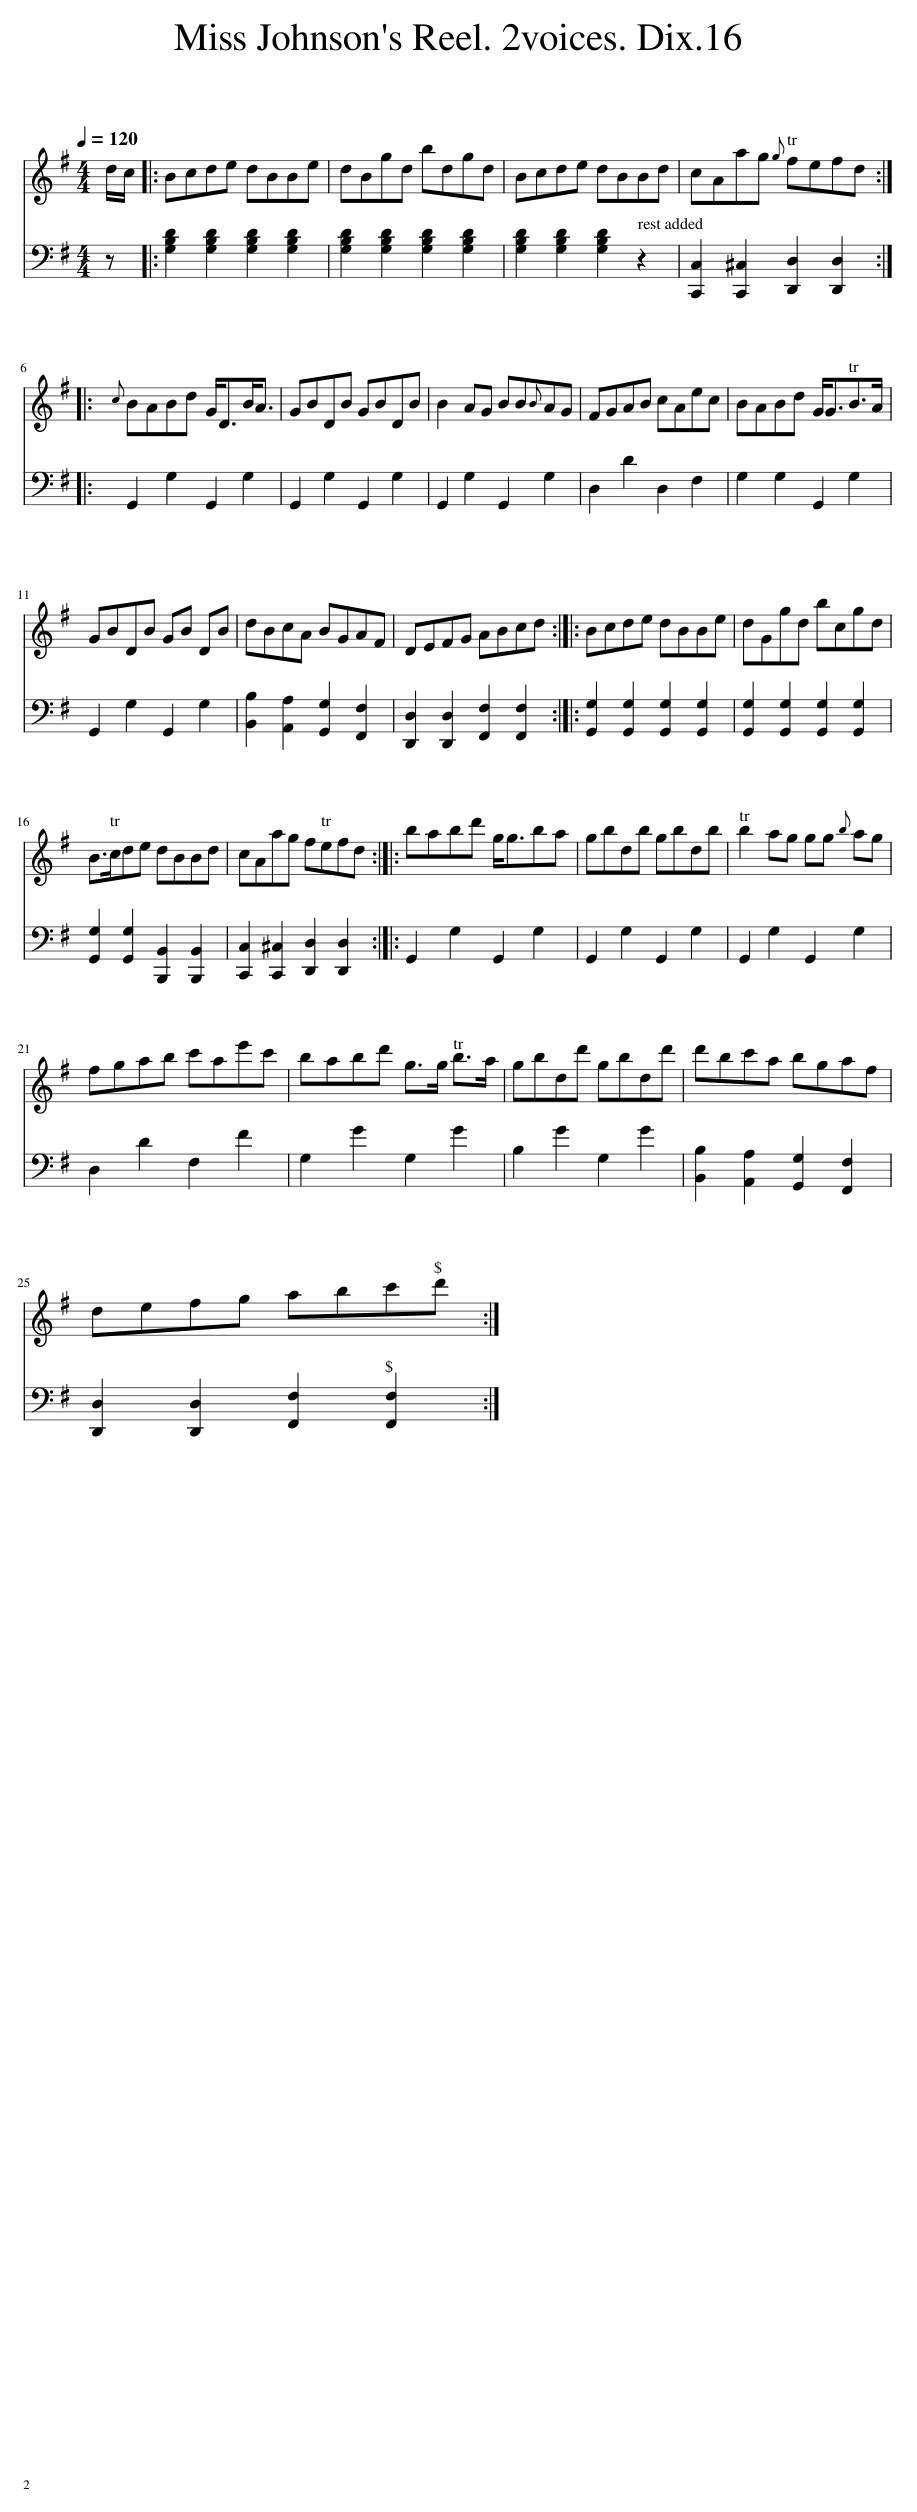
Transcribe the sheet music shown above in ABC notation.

X:1
%%score 1 2
L:1/8
Q:1/4=120
M:4/4
I:linebreak $
K:G
V:1 treble
V:2 bass
V:1
 d/c/ |: Bcde dBBe | dBgd bdgd | Bcde dBBd | cAag{g} fefd ::$ %5
{c} BABd G<DB<A | GBDB GBDB | B2 AG BB{B}AG | FGAB cAec | BABd G<GB>A |$ %10
 GBDB GB DB | dBcA BGAF | DEFG ABcd :: Bcde dBBe | dGgd bcgd |$ %15
 B>cde dBBd | cAag fefd :: babd' g<gba | gbdb gbdb | b2 ag gg{b} ag |$ %20
 fgab c'ae'c' | babd' g>g b>a | gbdd' gbdd' | d'bc'a bgaf |$ defg abc'd' :| %25
V:2
 z |: [G,B,D]2 [G,B,D]2 [G,B,D]2 [G,B,D]2 | [G,B,D]2 [G,B,D]2 [G,B,D]2 [G,B,D]2 | [G,B,D]2 [G,B,D]2 [G,B,D]2 z2 | [C,,C,]2 [C,,^C,]2 [D,,D,]2 [D,,D,]2 ::$ %5
 G,,2 G,2 G,,2 G,2 | G,,2 G,2 G,,2 G,2 | G,,2 G,2 G,,2 G,2 | D,2 D2 D,2 F,2 | G,2 G,2 G,,2 G,2 |$ %10
 G,,2 G,2 G,,2 G,2 | [B,,B,]2 [A,,A,]2 [G,,G,]2 [F,,F,]2 | [D,,D,]2 [D,,D,]2 [F,,F,]2 [F,,F,]2 :: [G,,G,]2 [G,,G,]2 [G,,G,]2 [G,,G,]2 | [G,,G,]2 [G,,G,]2 [G,,G,]2 [G,,G,]2 |$ %15
 [G,,G,]2 [G,,G,]2 [B,,,B,,]2 [B,,,B,,]2 | [C,,C,]2 [C,,^C,]2 [D,,D,]2 [D,,D,]2 :: G,,2 G,2 G,,2 G,2 | G,,2 G,2 G,,2 G,2 | G,,2 G,2 G,,2 G,2 |$ %20
 D,2 D2 F,2 F2 | G,2 G2 G,2 G2 | B,2 G2 G,2 G2 | [B,,B,]2 [A,,A,]2 [G,,G,]2 [F,,F,]2 |$ [D,,D,]2 [D,,D,]2 [F,,F,]2 [F,,F,]2 :| %25
